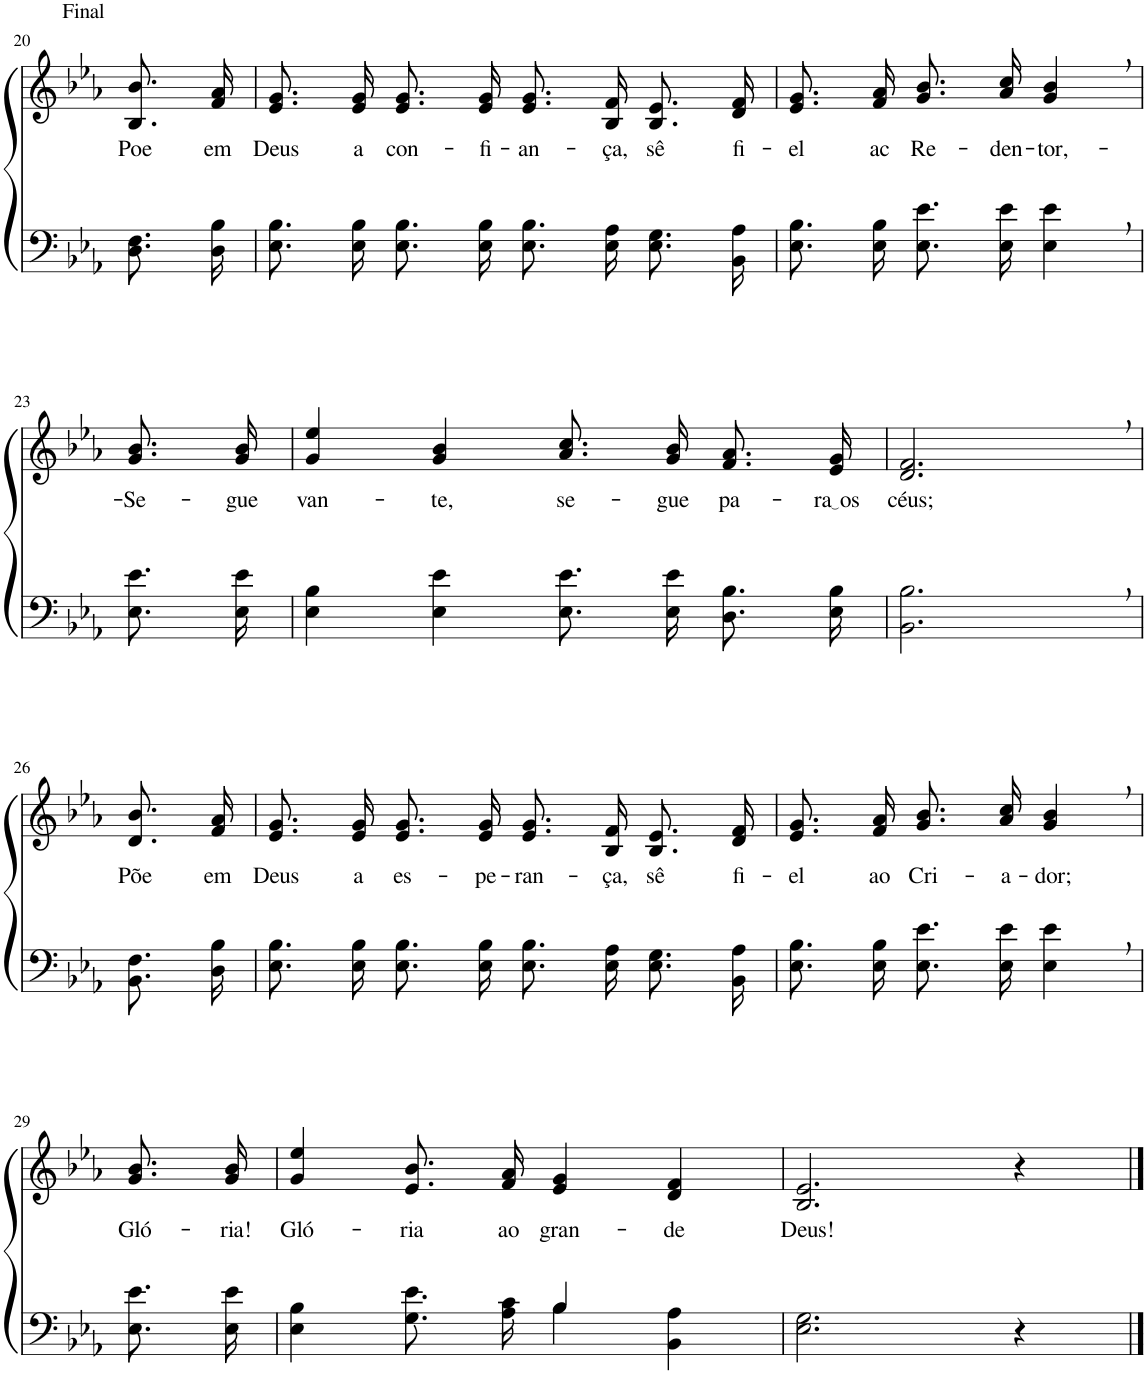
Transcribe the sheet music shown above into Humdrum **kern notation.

**kern	**kern	**text
*part2	*part1	*part1
*staff2	*staff1	*staff1
*I"Parte III e IV	*I"Parte I e II	*
!!LO:PB:g=z
*clefF4	*clefG2	*
*k[b-e-a-]	*k[b-e-a-]	*
*M4/4	*M4/4	*
*met(c)	*met(c)	*
=20	=20	=20
!	!LO:TX:a:t=Final	!
!	!	!LO:LY:b
8.D\ 8.F\L	8.B-/ 8.b-/L	Poe
!	!	!LO:LY:b
16D\ 16B-\Jk	16f/ 16a-/Jk	em
=21	=21	=21
!	!	!LO:LY:b
8.E-\ 8.B-\L	8.e-/ 8.g/L	Deus
!	!	!LO:LY:b
16E-\ 16B-\Jk	16e-/ 16g/Jk	a
!	!	!LO:LY:b
8.E-\ 8.B-\L	8.e-/ 8.g/L	con-
!	!	!LO:LY:b
16E-\ 16B-\Jk	16e-/ 16g/Jk	-fi-
!	!	!LO:LY:b
8.E-\ 8.B-\L	8.e-/ 8.g/L	-an-
!	!	!LO:LY:b
16E-\ 16A-\Jk	16B-/ 16f/Jk	-ça,
!	!	!LO:LY:b
8.E-\ 8.G\L	8.B-/ 8.e-/L	sê
!	!	!LO:LY:b
16BB-\ 16A-\Jk	16d/ 16f/Jk	fi-
=22	=22	=22
!	!	!LO:LY:b
8.E-\ 8.B-\L	8.e-/ 8.g/L	-el
!	!	!LO:LY:b
16E-\ 16B-\Jk	16f/ 16a-/Jk	ac
!	!	!LO:LY:b
8.E-\ 8.e-\L	8.g/ 8.b-/L	Re-
!	!	!LO:LY:b
16E-\ 16e-\Jk	16a-/ 16cc/Jk	-den-
!	!	!LO:LY:b
4E-\, 4e-\,	4g/, 4b-/,	-tor,-
!!LO:LB:g=z
=23	=23	=23
!	!	!LO:LY:b
8.E-\ 8.e-\L	8.g/ 8.b-/L	-Se-
!	!	!LO:LY:b
16E-\ 16e-\Jk	16g/ 16b-/Jk	-gue
=24	=24	=24
!	!	!LO:LY:b
4E-\ 4B-\	4g/ 4ee-/	van-
!	!	!LO:LY:b
4E-\ 4e-\	4g/ 4b-/	-te,
!	!	!LO:LY:b
8.E-\ 8.e-\L	8.a-/ 8.cc/L	se-
!	!	!LO:LY:b
16E-\ 16e-\Jk	16g/ 16b-/Jk	-gue
!	!	!LO:LY:b
8.D\ 8.B-\L	8.f/ 8.a-/L	pa-
!	!	!LO:LY:b
16E-\ 16B-\Jk	16e-/ 16g/Jk	ra os
=25	=25	=25
!	!	!LO:LY:b
2.BB-\, 2.B-\,	2.d/, 2.f/,	céus;
!!LO:LB:g=z
=26	=26	=26
!	!	!LO:LY:b
8.BB-\ 8.F\L	8.d/ 8.b-/L	Põe
!	!	!LO:LY:b
16D\ 16B-\Jk	16f/ 16a-/Jk	em
=27	=27	=27
!	!	!LO:LY:b
8.E-\ 8.B-\L	8.e-/ 8.g/L	Deus
!	!	!LO:LY:b
16E-\ 16B-\Jk	16e-/ 16g/Jk	a
!	!	!LO:LY:b
8.E-\ 8.B-\L	8.e-/ 8.g/L	es-
!	!	!LO:LY:b
16E-\ 16B-\Jk	16e-/ 16g/Jk	-pe-
!	!	!LO:LY:b
8.E-\ 8.B-\L	8.e-/ 8.g/L	-ran-
!	!	!LO:LY:b
16E-\ 16A-\Jk	16B-/ 16f/Jk	-ça,
!	!	!LO:LY:b
8.E-\ 8.G\L	8.B-/ 8.e-/L	sê
!	!	!LO:LY:b
16BB-\ 16A-\Jk	16d/ 16f/Jk	fi-
=28	=28	=28
!	!	!LO:LY:b
8.E-\ 8.B-\L	8.e-/ 8.g/L	-el
!	!	!LO:LY:b
16E-\ 16B-\Jk	16f/ 16a-/Jk	ao
!	!	!LO:LY:b
8.E-\ 8.e-\L	8.g/ 8.b-/L	Cri-
!	!	!LO:LY:b
16E-\ 16e-\Jk	16a-/ 16cc/Jk	-a-
!	!	!LO:LY:b
4E-\, 4e-\,	4g/, 4b-/,	-dor;
!!LO:LB:g=z
=29	=29	=29
!	!	!LO:LY:b
8.E-\ 8.e-\L	8.g/ 8.b-/L	Gló-
!	!	!LO:LY:b
16E-\ 16e-\Jk	16g/ 16b-/Jk	-ria!
=30	=30	=30
*^	*	*
!	!	!	!LO:LY:b
2ryy	4E-\ 4B-\	4g/ 4ee-/	Gló-
!	!	!	!LO:LY:b
.	8.G\ 8.e-\L	8.e-/ 8.b-/L	-ria
!	!	!	!LO:LY:b
.	16A-\ 16c\Jk	16f/ 16a-/Jk	ao
!	!	!	!LO:LY:b
4B-/	4B-\	4e-/ 4g/	gran-
!	!	!	!LO:LY:b
4ryy	4BB-\ 4A-\	4d/ 4f/	-de
=31	=31	=31	=31
!	!	!	!LO:LY:b
*v	*v	*	*
2.E-\ 2.G\	2.B-/ 2.e-/	Deus!
4r	4r	.
==	==	==
*-	*-	*-
